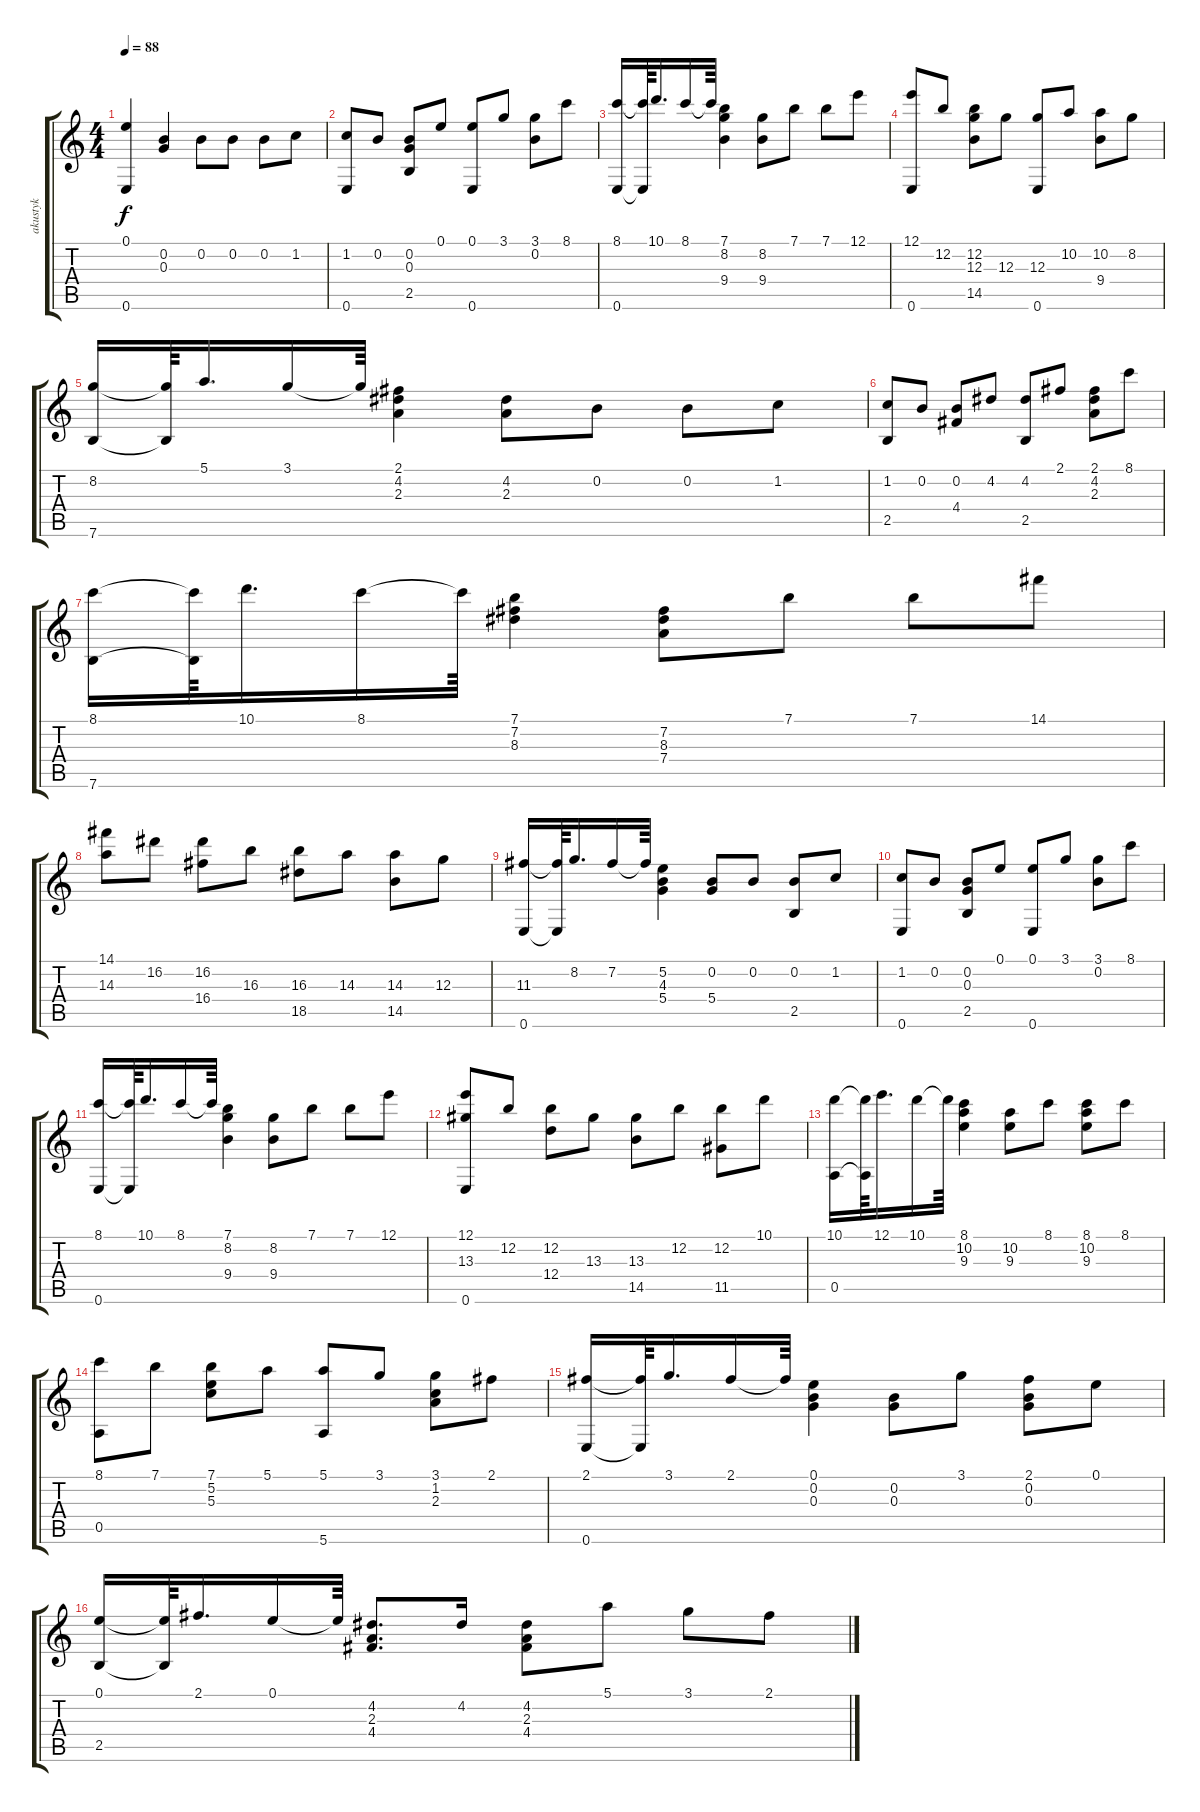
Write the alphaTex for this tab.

\track ("akustyk" "akustyk") {instrument acousticguitarsteel}
\staff {score tabs}
\tuning (E4 B3 G3 D3 A2 E2) {hide}
\ts (4 4)
\tempo 88
\clef g2
\ks c
(0.1 0.6).4{dy f} (0.2 0.3).4 0.2.8 0.2.8 0.2.8 1.2.8 |
(1.2 0.6).8 0.2.8 (0.2 0.3 2.5).8 0.1.8 (0.1 0.6).8 3.1.8 (3.1 0.2).8 8.1.8 |
(8.1 0.6).16 (8.1{t} 0.6{t}).64 10.1.16{d} 8.1.16 8.1{t}.64 (7.1 8.2 9.4).4 (8.2 9.4).8 7.1.8 7.1.8 12.1.8 |
(12.1 0.6).8 12.2.8 (12.2 12.3 14.5).8 12.3.8 (12.3 0.6).8 10.2.8 (10.2 9.4).8 8.2.8 |
(8.2 7.6).16 (8.2{t} 7.6{t}).64 5.1.16{d} 3.1.16 3.1{t}.64 (2.1 4.2 2.3).4 (4.2 2.3).8 0.2.8 0.2.8 1.2.8 |
(1.2 2.5).8 0.2.8 (0.2 4.4).8 4.2.8 (4.2 2.5).8 2.1.8 (2.1 4.2 2.3).8 8.1.8 |
(8.1 7.6).16 (8.1{t} 7.6{t}).64 10.1.16{d} 8.1.16 8.1{t}.64 (7.1 7.2 8.3).4 (7.2 8.3 7.4).8 7.1.8 7.1.8 14.1.8 |
(14.1 14.3).8 16.2.8 (16.2 16.4).8 16.3.8 (16.3 18.5).8 14.3.8 (14.3 14.5).8 12.3.8 |
(11.3 0.6).16 (11.3{t} 0.6{t}).64 8.2.16{d} 7.2.16 7.2{t}.64 (5.2 4.3 5.4).4 (0.2 5.4).8 0.2.8 (0.2 2.5).8 1.2.8 |
(1.2 0.6).8 0.2.8 (0.2 0.3 2.5).8 0.1.8 (0.1 0.6).8 3.1.8 (3.1 0.2).8 8.1.8 |
(8.1 0.6).16 (8.1{t} 0.6{t}).64 10.1.16{d} 8.1.16 8.1{t}.64 (7.1 8.2 9.4).4 (8.2 9.4).8 7.1.8 7.1.8 12.1.8 |
(12.1 13.3 0.6).8 12.2.8 (12.2 12.4).8 13.3.8 (13.3 14.5).8 12.2.8 (12.2 11.5).8 10.1.8 |
(10.1 0.5).16 (10.1{t} 0.5{t}).64 12.1.16{d} 10.1.16 10.1{t}.64 (8.1 10.2 9.3).4 (10.2 9.3).8 8.1.8 (8.1 10.2 9.3).8 8.1.8 |
(8.1 0.5).8 7.1.8 (7.1 5.2 5.3).8 5.1.8 (5.1 5.6).8 3.1.8 (3.1 1.2 2.3).8 2.1.8 |
(2.1 0.6).16 (2.1{t} 0.6{t}).64 3.1.16{d} 2.1.16 2.1{t}.64 (0.1 0.2 0.3).4 (0.2 0.3).8 3.1.8 (2.1 0.2 0.3).8 0.1.8 |
(0.1 2.5).16 (0.1{t} 2.5{t}).64 2.1.16{d} 0.1.16 0.1{t}.64 (4.2 2.3 4.4).8{d} 4.2.16 (4.2 2.3 4.4).8 5.1.8 3.1.8 2.1.8
